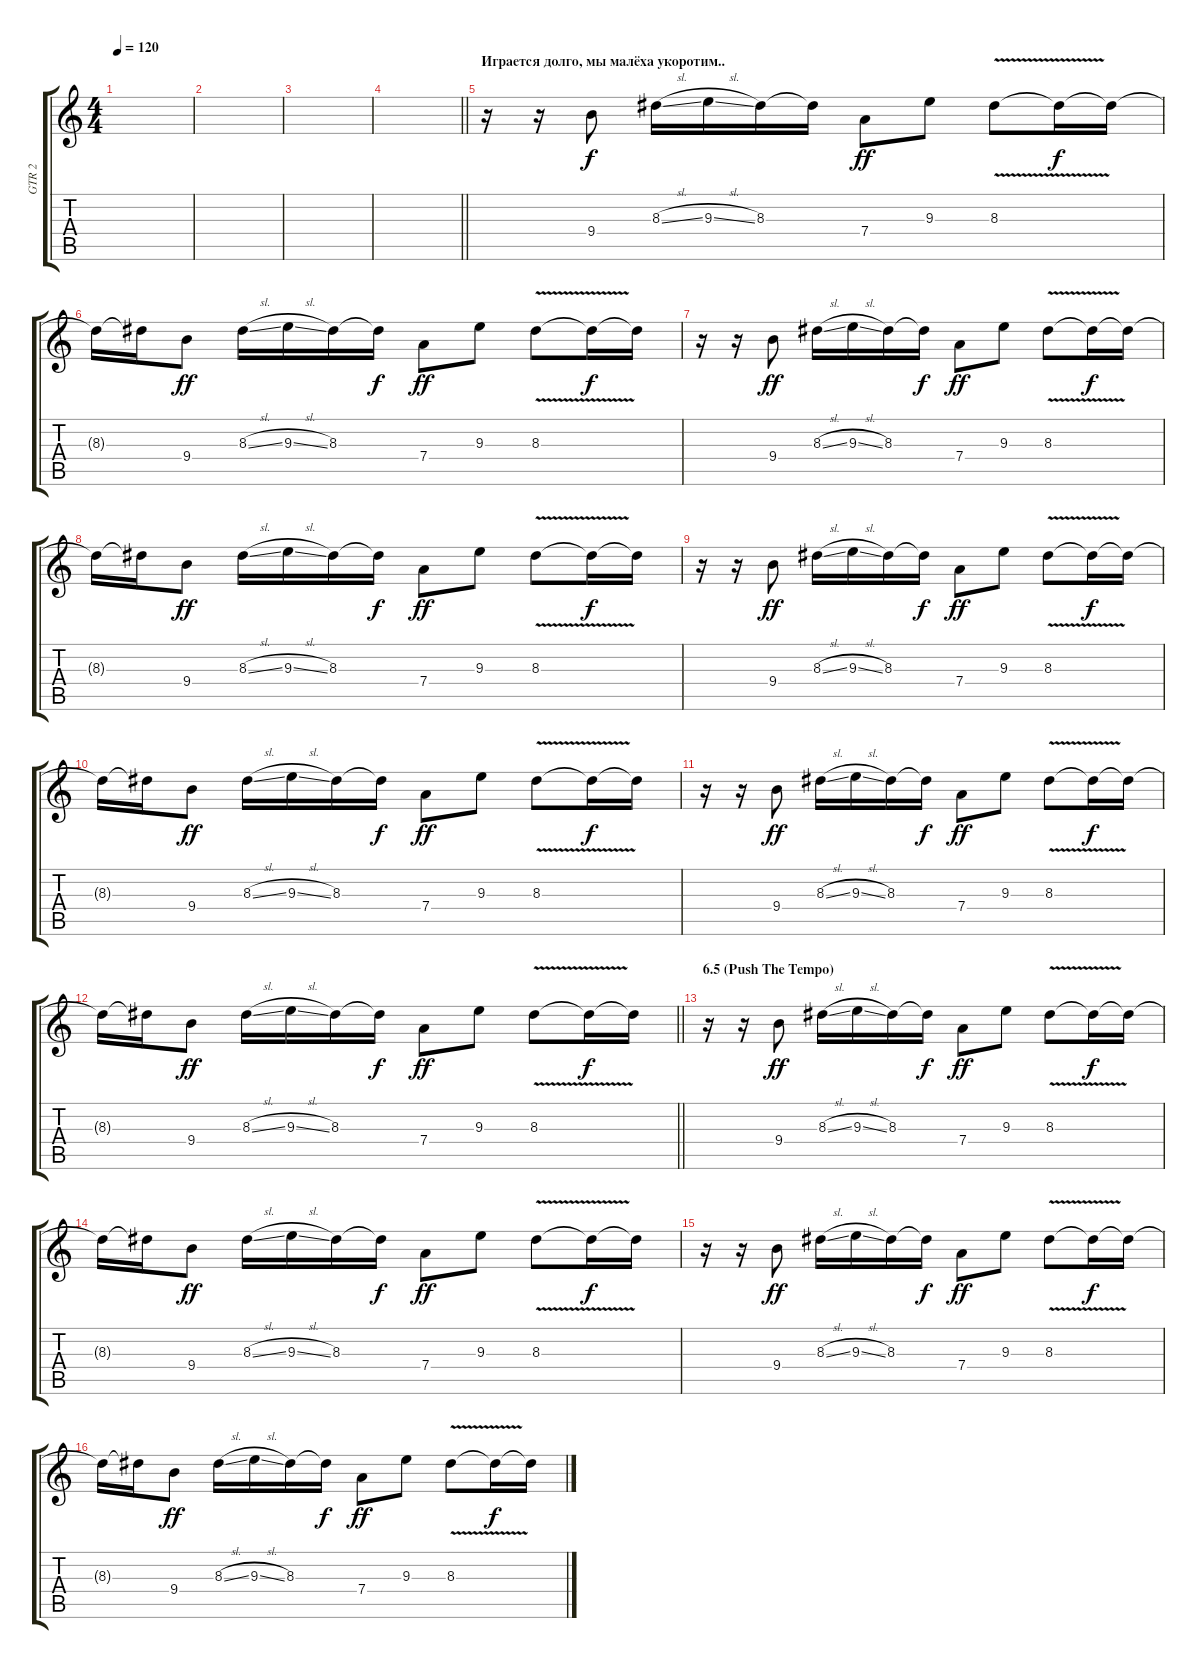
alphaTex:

\track ("GTR 2" "GTR 2") {instrument overdrivenguitar}
\staff {score tabs}
\tuning (E4 B3 G3 D3 A2 D2) {hide}
\ts (4 4)
\tempo 120
\clef g2
\ks c
|
|
|
\barLineRight lightlight
|
\section ("" "Играется долго, мы малёха укоротим..")
r.16 r.16 9.4.8 8.3{sl}.16 9.3{sl}.16 8.3.16 8.3{t}.16{dy f} 7.4.8{dy ff} 9.3.8 8.3{v}.8 8.3{t}.16{dy f} 8.3{t}.16 |
8.3{t}.16 8.3{t}.16 9.4.8{dy ff} 8.3{sl}.16 9.3{sl}.16 8.3.16 8.3{t}.16{dy f} 7.4.8{dy ff} 9.3.8 8.3{v}.8 8.3{t}.16{dy f} 8.3{t}.16 |
r.16 r.16 9.4.8{dy ff} 8.3{sl}.16 9.3{sl}.16 8.3.16 8.3{t}.16{dy f} 7.4.8{dy ff} 9.3.8 8.3{v}.8 8.3{t}.16{dy f} 8.3{t}.16 |
8.3{t}.16 8.3{t}.16 9.4.8{dy ff} 8.3{sl}.16 9.3{sl}.16 8.3.16 8.3{t}.16{dy f} 7.4.8{dy ff} 9.3.8 8.3{v}.8 8.3{t}.16{dy f} 8.3{t}.16 |
r.16 r.16 9.4.8{dy ff} 8.3{sl}.16 9.3{sl}.16 8.3.16 8.3{t}.16{dy f} 7.4.8{dy ff} 9.3.8 8.3{v}.8 8.3{t}.16{dy f} 8.3{t}.16 |
8.3{t}.16 8.3{t}.16 9.4.8{dy ff} 8.3{sl}.16 9.3{sl}.16 8.3.16 8.3{t}.16{dy f} 7.4.8{dy ff} 9.3.8 8.3{v}.8 8.3{t}.16{dy f} 8.3{t}.16 |
r.16 r.16 9.4.8{dy ff} 8.3{sl}.16 9.3{sl}.16 8.3.16 8.3{t}.16{dy f} 7.4.8{dy ff} 9.3.8 8.3{v}.8 8.3{t}.16{dy f} 8.3{t}.16 |
\barLineRight lightlight
8.3{t}.16 8.3{t}.16 9.4.8{dy ff} 8.3{sl}.16 9.3{sl}.16 8.3.16 8.3{t}.16{dy f} 7.4.8{dy ff} 9.3.8 8.3{v}.8 8.3{t}.16{dy f} 8.3{t}.16 |
\section ("" "6.5 (Push The Tempo)")
r.16 r.16 9.4.8{dy ff} 8.3{sl}.16 9.3{sl}.16 8.3.16 8.3{t}.16{dy f} 7.4.8{dy ff} 9.3.8 8.3{v}.8 8.3{t}.16{dy f} 8.3{t}.16 |
8.3{t}.16 8.3{t}.16 9.4.8{dy ff} 8.3{sl}.16 9.3{sl}.16 8.3.16 8.3{t}.16{dy f} 7.4.8{dy ff} 9.3.8 8.3{v}.8 8.3{t}.16{dy f} 8.3{t}.16 |
r.16 r.16 9.4.8{dy ff} 8.3{sl}.16 9.3{sl}.16 8.3.16 8.3{t}.16{dy f} 7.4.8{dy ff} 9.3.8 8.3{v}.8 8.3{t}.16{dy f} 8.3{t}.16 |
8.3{t}.16 8.3{t}.16 9.4.8{dy ff} 8.3{sl}.16 9.3{sl}.16 8.3.16 8.3{t}.16{dy f} 7.4.8{dy ff} 9.3.8 8.3{v}.8 8.3{t}.16{dy f} 8.3{t}.16
